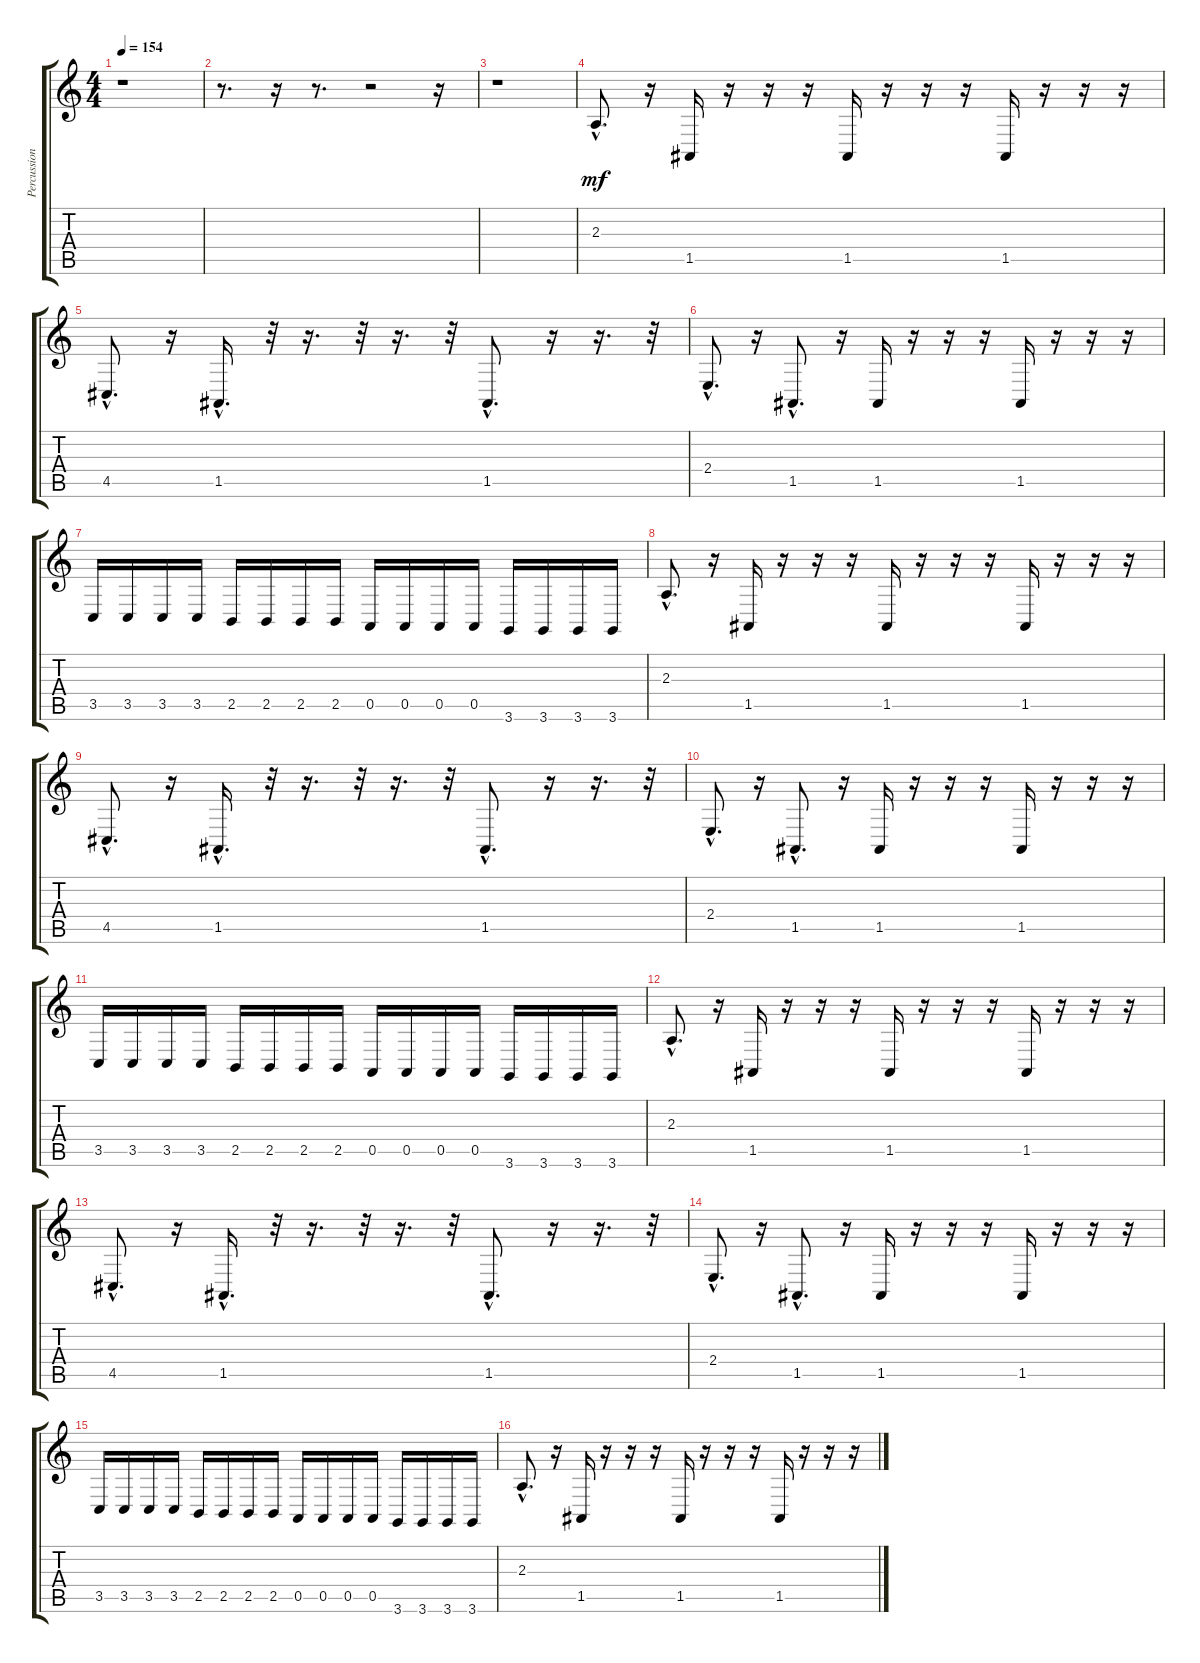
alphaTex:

\track ("Percussions" "Percussion") {instrument acousticgrandpiano}
\staff {score tabs}
\tuning (E4 B3 G3 D3 A2 E2) {hide}
\ts (4 4)
\tempo 154
\clef g2
\ks c
r.1{dy mf} |
r.8{d} r.16 r.8{d} r.2 r.16 |
r.1 |
2.3{hac}.8{d} r.16 1.5.16 r.16 r.16 r.16 1.5.16 r.16 r.16 r.16 1.5.16 r.16 r.16 r.16 |
4.5{hac}.8{d} r.16 1.5{hac}.16{d} r.32 r.16{d} r.32 r.16{d} r.32 1.5{hac}.8{d} r.16 r.16{d} r.32 |
2.4{hac}.8{d} r.16 1.5{hac}.8{d} r.16 1.5.16 r.16 r.16 r.16 1.5.16 r.16 r.16 r.16 |
3.5.16 3.5.16 3.5.16 3.5.16 2.5.16 2.5.16 2.5.16 2.5.16 0.5.16 0.5.16 0.5.16 0.5.16 3.6.16 3.6.16 3.6.16 3.6.16 |
2.3{hac}.8{d} r.16 1.5.16 r.16 r.16 r.16 1.5.16 r.16 r.16 r.16 1.5.16 r.16 r.16 r.16 |
4.5{hac}.8{d} r.16 1.5{hac}.16{d} r.32 r.16{d} r.32 r.16{d} r.32 1.5{hac}.8{d} r.16 r.16{d} r.32 |
2.4{hac}.8{d} r.16 1.5{hac}.8{d} r.16 1.5.16 r.16 r.16 r.16 1.5.16 r.16 r.16 r.16 |
3.5.16 3.5.16 3.5.16 3.5.16 2.5.16 2.5.16 2.5.16 2.5.16 0.5.16 0.5.16 0.5.16 0.5.16 3.6.16 3.6.16 3.6.16 3.6.16 |
2.3{hac}.8{d} r.16 1.5.16 r.16 r.16 r.16 1.5.16 r.16 r.16 r.16 1.5.16 r.16 r.16 r.16 |
4.5{hac}.8{d} r.16 1.5{hac}.16{d} r.32 r.16{d} r.32 r.16{d} r.32 1.5{hac}.8{d} r.16 r.16{d} r.32 |
2.4{hac}.8{d} r.16 1.5{hac}.8{d} r.16 1.5.16 r.16 r.16 r.16 1.5.16 r.16 r.16 r.16 |
3.5.16 3.5.16 3.5.16 3.5.16 2.5.16 2.5.16 2.5.16 2.5.16 0.5.16 0.5.16 0.5.16 0.5.16 3.6.16 3.6.16 3.6.16 3.6.16 |
2.3{hac}.8{d} r.16 1.5.16 r.16 r.16 r.16 1.5.16 r.16 r.16 r.16 1.5.16 r.16 r.16 r.16
